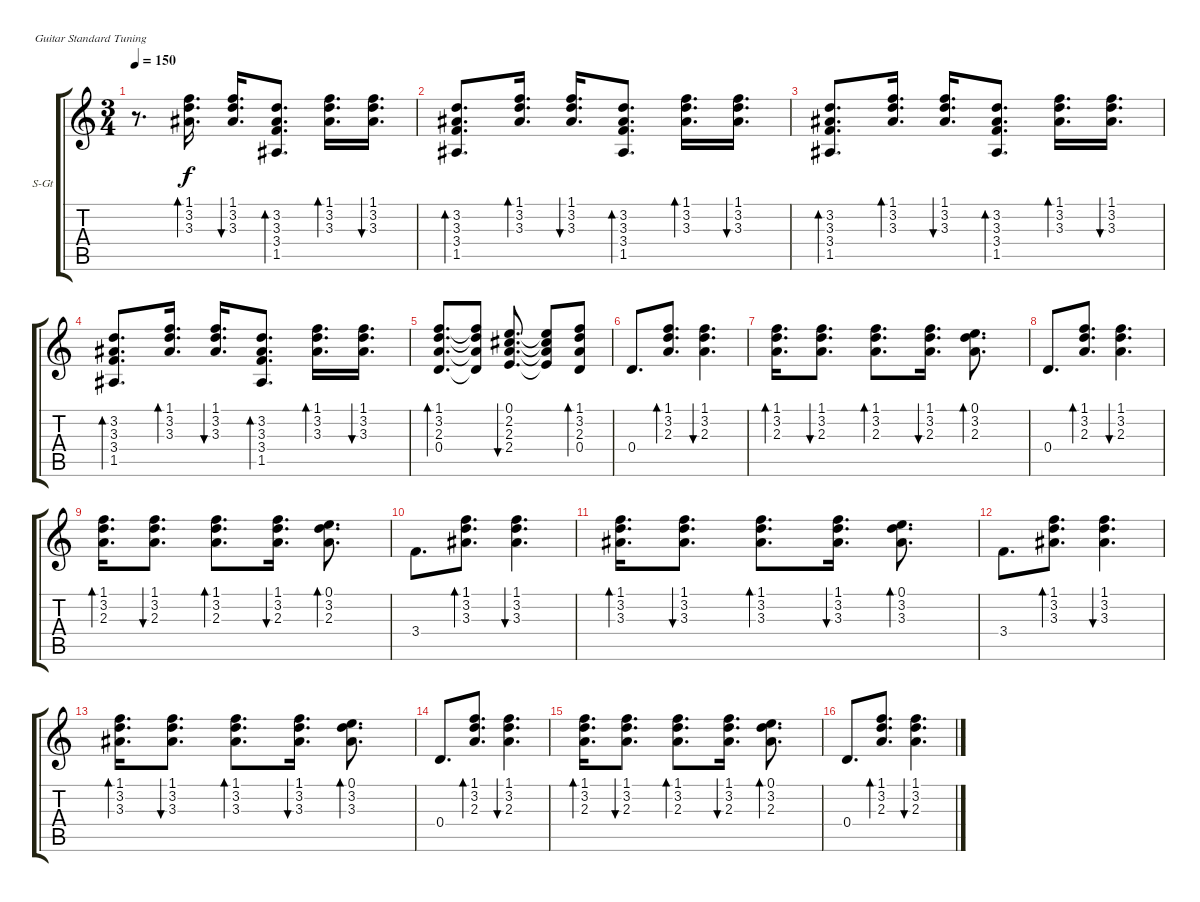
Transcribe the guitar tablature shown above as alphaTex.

\defaultSystemsLayout 4
\bracketExtendMode groupsimilarinstruments
\firstSystemTrackNameOrientation horizontal
\otherSystemsTrackNameOrientation horizontal
\track ("Guitar 3" "S-Gt") {instrument acousticguitarsteel}
\staff {score tabs}
\tuning (E4 B3 G3 D3 A2 E2)
\ts (3 4)
\tempo 150
\clef g2
\ks c
r.8{d dy f} (1.1 3.2 3.3).16{d bd 80} (3.2 1.1 3.3).16{d bu 80} (1.5 3.4 3.3 3.2).8{d bd 71} (1.1 3.2 3.3).16{d bd 77} (1.1 3.2 3.3).16{d bu 76} |
(3.2 3.3 3.4 1.5).8{d bd 74} (3.2 1.1 3.3).16{d bd 80} (3.2 1.1 3.3).16{d bu 80} (1.5 3.4 3.3 3.2).8{d bd 71} (3.2 1.1 3.3).16{d bd 77} (3.2 1.1 3.3).16{d bu 76} |
(3.2 3.3 3.4 1.5).8{d bd 74} (1.1 3.2 3.3).16{d bd 80} (3.2 1.1 3.3).16{d bu 80} (1.5 3.4 3.3 3.2).8{d bd 71} (1.1 3.2 3.3).16{d bd 77} (1.1 3.2 3.3).16{d bu 76} |
(3.2 3.3 3.4 1.5).8{d bd 74} (3.2 1.1 3.3).16{d bd 80} (3.2 1.1 3.3).16{d bu 80} (1.5 3.4 3.3 3.2).8{d bd 71} (3.2 1.1 3.3).16{d bd 77} (3.2 1.1 3.3).16{d bu 76} |
(3.2 2.3 0.4 1.1).8{d bd 75} (3.2{t} 2.3{t} 0.4{t} 1.1{t}).8 (2.3 2.2 2.4 0.1).8{d bu 74} (2.3{t} 2.2{t} 2.4{t} 0.1{t}).8 (3.2 2.3 0.4 1.1).8{bd 73} |
0.4.8{d} (2.3 3.2 1.1).8{d bd 119} (1.1 3.2 2.3).4{d bu 119} |
(2.3 3.2 1.1).16{d bd 118} (1.1 3.2 2.3).8{d bu 118} (2.3 3.2 1.1).8{d bd 118} (1.1 3.2 2.3).16{d bu 117} (0.1 3.2 2.3).8{d bd 116} |
0.4.8{d} (2.3 3.2 1.1).8{d bd 119} (1.1 3.2 2.3).4{d bu 119} |
(2.3 3.2 1.1).16{d bd 118} (1.1 3.2 2.3).8{d bu 118} (2.3 3.2 1.1).8{d bd 118} (1.1 3.2 2.3).16{d bu 117} (0.1 3.2 2.3).8{d bd 116} |
3.4.8{d} (3.3 3.2 1.1).8{d bd 119} (1.1 3.2 3.3).4{d bu 119} |
(3.3 3.2 1.1).16{d bd 118} (1.1 3.2 3.3).8{d bu 118} (3.3 3.2 1.1).8{d bd 118} (1.1 3.2 3.3).16{d bu 117} (0.1 3.2 3.3).8{d bd 116} |
3.4.8{d} (3.3 3.2 1.1).8{d bd 119} (1.1 3.2 3.3).4{d bu 119} |
(3.3 3.2 1.1).16{d bd 118} (1.1 3.2 3.3).8{d bu 118} (3.3 3.2 1.1).8{d bd 118} (1.1 3.2 3.3).16{d bu 117} (0.1 3.2 3.3).8{d bd 116} |
0.4.8{d} (2.3 3.2 1.1).8{d bd 119} (1.1 3.2 2.3).4{d bu 119} |
(2.3 3.2 1.1).16{d bd 118} (1.1 3.2 2.3).8{d bu 118} (2.3 3.2 1.1).8{d bd 118} (1.1 3.2 2.3).16{d bu 117} (0.1 3.2 2.3).8{d bd 116} |
0.4.8{d} (2.3 3.2 1.1).8{d bd 119} (1.1 3.2 2.3).4{d bu 119}
